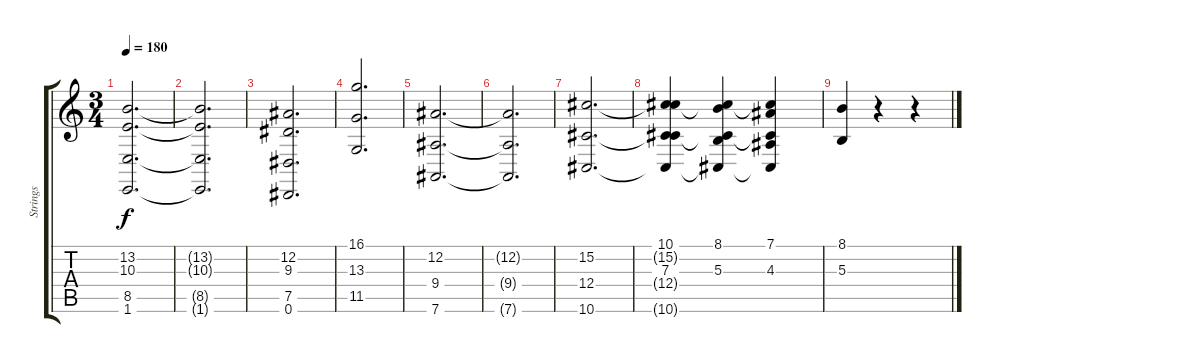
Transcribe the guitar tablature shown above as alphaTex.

\track ("Strings" "Strings") {instrument stringensemble1}
\staff {score tabs}
\tuning (Eb4 Bb3 Gb3 Db3 Ab2 Eb2) {hide}
\ts (3 4)
\tempo 180
\clef g2
\ks c
(13.2 10.3 8.5 1.6).2{d dy f} |
(13.2{t} 10.3{t} 8.5{t} 1.6{t}).2{d} |
(12.2 9.3 7.5 0.6).2{d} |
(16.1 13.3 11.5).2{d} |
(12.2 9.4 7.6).2{d} |
(12.2{t} 9.4{t} 7.6{t}).2{d} |
(15.2 12.4 10.6).2{d} |
(10.1 15.2{t} 7.3 12.4{t} 10.6{t}).4 (8.1 15.2{t} 5.3 12.4{t} 10.6{t}).4 (7.1 15.2{t} 4.3 12.4{t} 10.6{t}).4 |
(8.1 5.3).4 r.4 r.4
